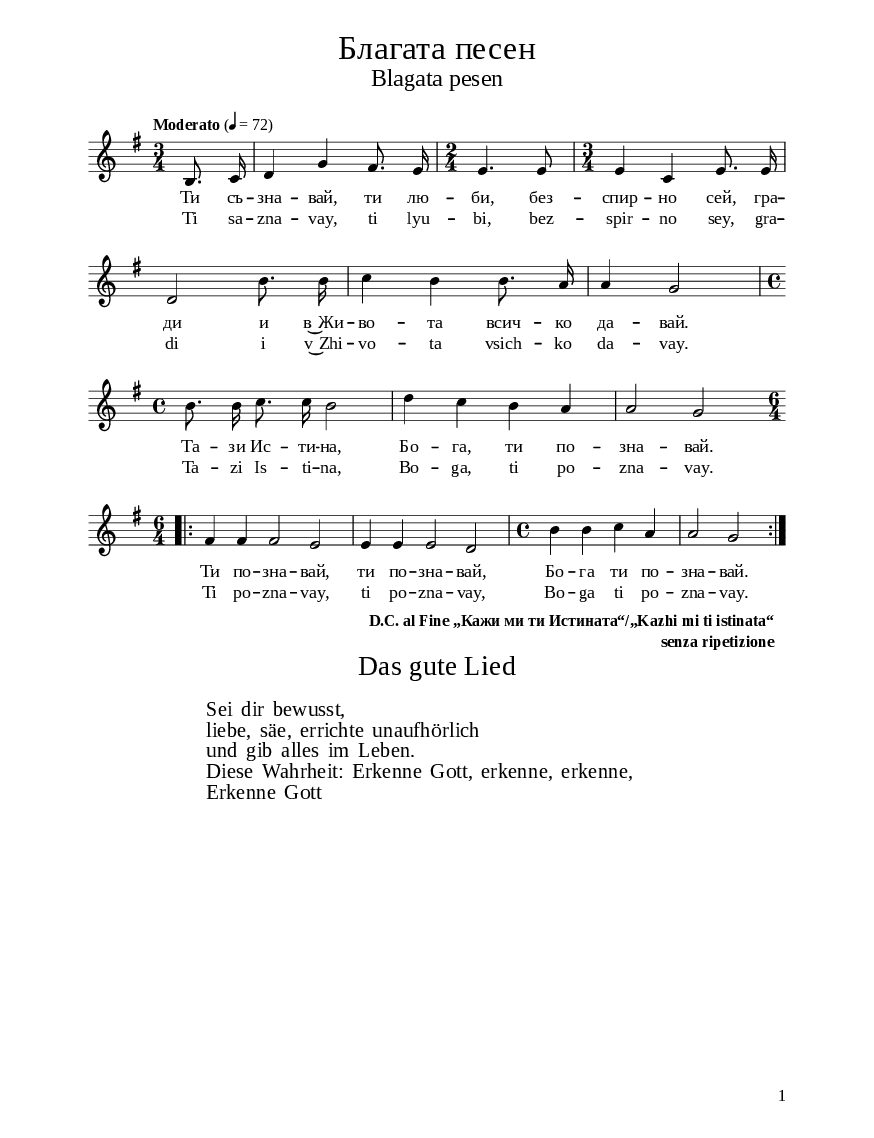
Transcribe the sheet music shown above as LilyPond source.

\version "2.22.1"

% include paper part and global functions
\include "include/globals.ily"

\bookpart {
  \include "include/bookpart-paper.ily"
  \score {
    \include "include/score-layout.ily"

    \new Voice \absolute {
      \clef treble
      \key g \major
      \time 3/4
      \tempoFunc "Moderato" 4 "72"

      \partial 4
      \autoBeamOff
      b8. c'16 | d'4 g' fis'8. e'16 | \time 2/4  e'4. e'8 | \time 3/4  e'4 c' e'8. e'16 \break |

      d'2 b'8. b'16 | c''4 b' b'8. a'16 | a'4 g'2 \break |

      \time 4/4  b'8. b'16 c''8. c''16 b'2 | d''4 c'' b' a' | a'2 g' \break |

      \bar ".|:" \time 6/4  fis'4 fis' fis'2 e' | e'4 e' e'2 d' |  \time 4/4  b'4 b' c'' a' | a'2 g' \bar ":|."
    }

    \addlyrics {
      Ти съ -- зна -- вай, ти лю -- би,
      без -- спир -- но сей, гра -- ди и в~Жи -- во --
      та всич -- ко да -- вай. Та -- зи Ис -- ти --
      на, Бо -- га, ти по -- зна -- вай. Ти по -- зна
      -- вай, ти по -- зна -- вай, Бо -- га ти по --
      зна -- вай.
    }

    \addlyrics {
      Ti sa -- zna -- vay, ti lyu -- bi,
      bez -- spir -- no sey, gra -- di i v~Zhi -- vo --
      ta vsich -- ko da -- vay. Ta -- zi Is -- ti --
      na, Bo -- ga, ti po -- zna -- vay. Ti po -- zna
      -- vay, ti po -- zna -- vay, Bo -- ga ti po --
      zna -- vay.
    }

    \header {
      title = \titleFunc "Благата песен" "Blagata pesen"
    }

    \midi{}

  } % score
  
  \markup \dc-two "D.C. al Fine „Кажи ми ти Истината“/„Kazhi mi ti istinata“" "senza ripetizione"
  


  % include foreign translation(s) of the song
  \version "2.20.0"

\markup \fill-line { \fontsize #deTitleFontSize "Das gute Lied" }
\markup \null
\markup \null
\markup \fontsize #deCoupletFontSize {
  \hspace #10
  \override #`(baseline-skip . ,deCoupletBaselineSkip)

  \column {
    \line { " "Sei dir bewusst, }
    \line { " "liebe, säe, errichte unaufhörlich }
    \line { " "und gib alles im Leben.}
    \line { " " Diese Wahrheit: Erkenne Gott, erkenne, erkenne,}
    \line { " "Erkenne Gott}
  }
}


} % bookpart
